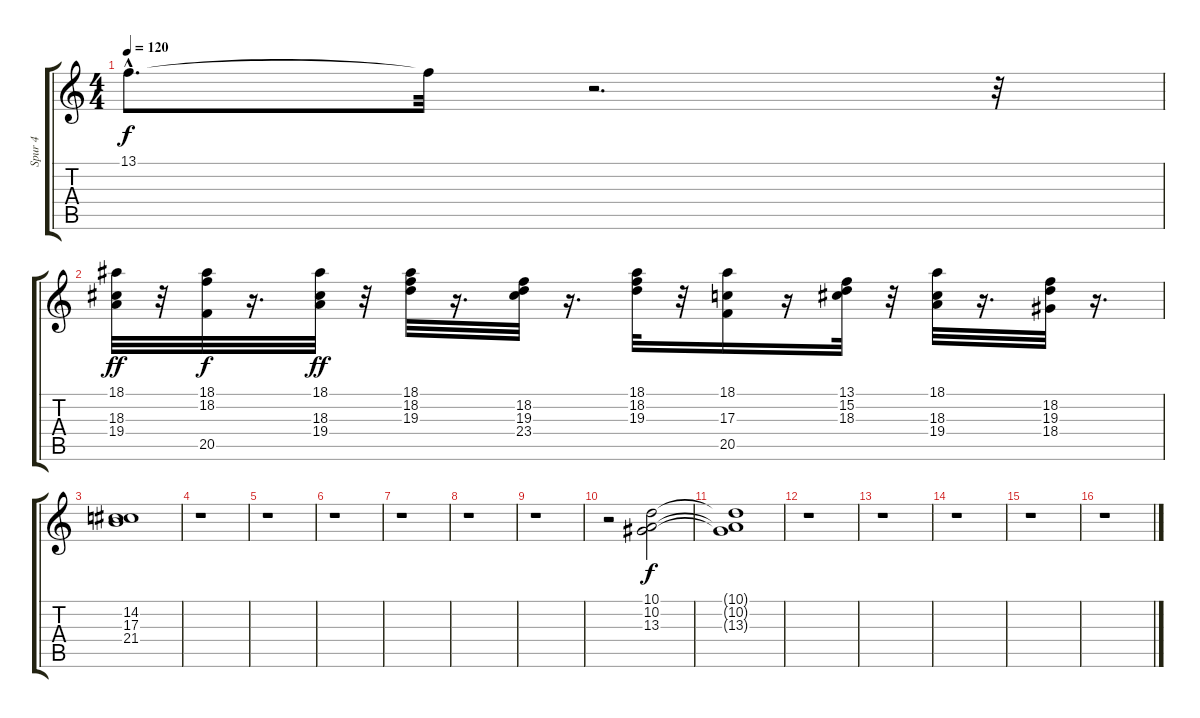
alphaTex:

\track ("Spur 4" "Spur 4") {instrument stringensemble2}
\staff {score tabs}
\tuning (E4 B3 G3 D3 A2 E2) {hide}
\ts (4 4)
\tempo 120
\clef g2
\ks c
13.1{hac t}.8{d dy f} 13.1{t}.32 r.2{d} r.32 |
(18.1 18.3 19.4).32{dy ff} r.32 (18.1 18.2 20.5).32{dy f} r.16{d} (18.1 18.3 19.4).32{dy ff} r.32 (18.1 18.2 19.3).32 r.16{d} (18.2 19.3 23.4).32 r.16{d} (18.1 18.2 19.3).32 r.32 (18.1 17.3 20.5).16 r.16 (13.1 15.2 18.3).32 r.32 (18.1 18.3 19.4).32 r.16{d} (18.2 19.3 18.4).32 r.16{d} |
(14.2 17.3 21.4).1 |
r.1 |
r.1 |
r.1 |
r.1 |
r.1 |
r.1 |
r.2 (10.1 10.2 13.3).2{dy f volume 3} |
(10.1{t} 10.2{t} 13.3{t}).1 |
r.1 |
r.1 |
r.1 |
r.1 |
r.1
